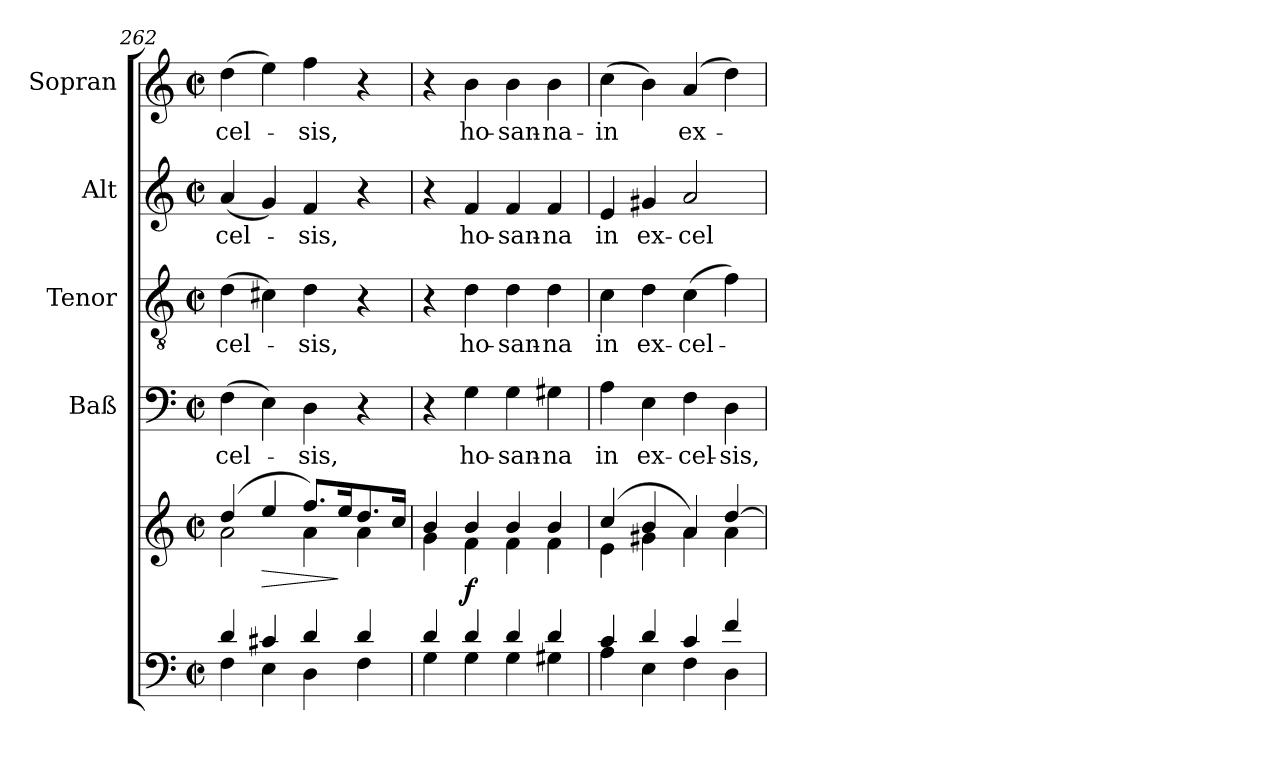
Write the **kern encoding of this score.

**kern	**kern	**dynam	**kern	**text	**kern	**text	**kern	**text	**kern	**text
*part5	*part5	*part5	*part4	*part4	*part3	*part3	*part2	*part2	*part1	*part1
*staff6	*staff5	*staff5/6	*staff4	*staff4	*staff3	*staff3	*staff2	*staff2	*staff1	*staff1
*	*	*	*I"Baß	*	*I"Tenor	*	*I"Alt	*	*I"Sopran	*
*	*	*	*I'Baß	*	*I'Ten	*	*I'Alt	*	*I'Sop	*
*clefF4	*clefG2	*	*clefF4	*	*clefGv2	*	*clefG2	*	*clefG2	*
*k[]	*k[]	*	*k[]	*	*k[]	*	*k[]	*	*k[]	*
*C:	*C:	*	*C:	*	*C:	*	*C:	*	*C:	*
*M2/2	*M2/2	*	*M2/2	*	*M2/2	*	*M2/2	*	*M2/2	*
*met(c|)	*met(c|)	*	*met(c|)	*	*met(c|)	*	*met(c|)	*	*met(c|)	*
=262	=262	=262	=262	=262	=262	=262	=262	=262	=262	=262
*^	*^	*	*	*	*	*	*	*	*	*
!	!	!	!	!	!	!LO:LY:b	!	!LO:LY:b	!	!LO:LY:b	!	!LO:LY:b
4d/	4F\	(<4dd/	2a\	.	(>4F\	-cel-	(>4d\	-cel-	(<4a/	cel-	(>4dd\	-cel-
!	!	!	!	!LO:HP:b	!	!	!	!	!	!	!	!
4c#X/	4E\	4ee/	.	>	4E\)	.	4c#X\)	.	4g/)	.	4ee\)	.
!	!	!	!	!	!	!LO:LY:b	!	!LO:LY:b	!	!LO:LY:b	!	!LO:LY:b
4d/	4D\	8.ff/L)	4a\	.	4D\	-sis,	4d\	-sis,	4f/	-sis,	4ff\	-sis,
.	.	16ee/k	.	]	.	.	.	.	.	.	.	.
4d/	4F\	8.dd/	4a\	.	4r	.	4r	.	4r	.	4r	.
.	.	16cc/Jk	.	.	.	.	.	.	.	.	.	.
!!LO:LB:g=z
=263	=263	=263	=263	=263	=263	=263	=263	=263	=263	=263	=263	=263
4d/	4G\	4b/	4g\	.	4r	.	4r	.	4r	.	4r	.
!	!	!	!	!LO:DY:b	!	!LO:LY:b	!	!LO:LY:b	!	!LO:LY:b	!	!LO:LY:b
4d/	4G\	4b/	4f\	f	4G\	ho-	4d\	ho-	4f/	ho-	4b\	ho-
!	!	!	!	!	!	!LO:LY:b	!	!LO:LY:b	!	!LO:LY:b	!	!LO:LY:b
4d/	4G\	4b/	4f\	.	4G\	-san-	4d\	-san-	4f/	-san-	4b\	-san-
!	!	!	!	!	!	!LO:LY:b	!	!LO:LY:b	!	!LO:LY:b	!	!LO:LY:b
4d/	4G#X\	4b/	4f\	.	4G#X\	-na	4d\	-na	4f/	-na	4b\	-na-
=264	=264	=264	=264	=264	=264	=264	=264	=264	=264	=264	=264	=264
!	!	!	!	!	!	!LO:LY:b	!	!LO:LY:b	!	!LO:LY:b	!	!LO:LY:b
4c/	4A\	(4cc/	4e\	.	4A\	in	4c\	in	4e/	in	(>4cc\	-in
!	!	!	!	!	!	!LO:LY:b	!	!LO:LY:b	!	!LO:LY:b	!	!
4d/	4E\	4b/	4g#X\	.	4E\	ex-	4d\	ex-	4g#X/	ex-	4b\)	.
!	!	!	!	!	!	!LO:LY:b	!	!LO:LY:b	!	!LO:LY:b	!	!LO:LY:b
4c/	4F\	4a/)	4a\	.	4F\	-cel-	(>4c\	-cel-	2a/	-cel-	(4a/	ex-
!	!	!	!	!	!	!LO:LY:b	!	!	!	!	!	!
4f/	4D\	[>4dd/	4a\	.	4D\	-sis,	4f\)	.	.	.	4dd\)	.
*v	*v	*	*	*	*	*	*	*	*	*	*	*
*	*v	*v	*	*	*	*	*	*	*	*	*
=	=	=	=	=	=	=	=	=	=	=
*-	*-	*-	*-	*-	*-	*-	*-	*-	*-	*-
